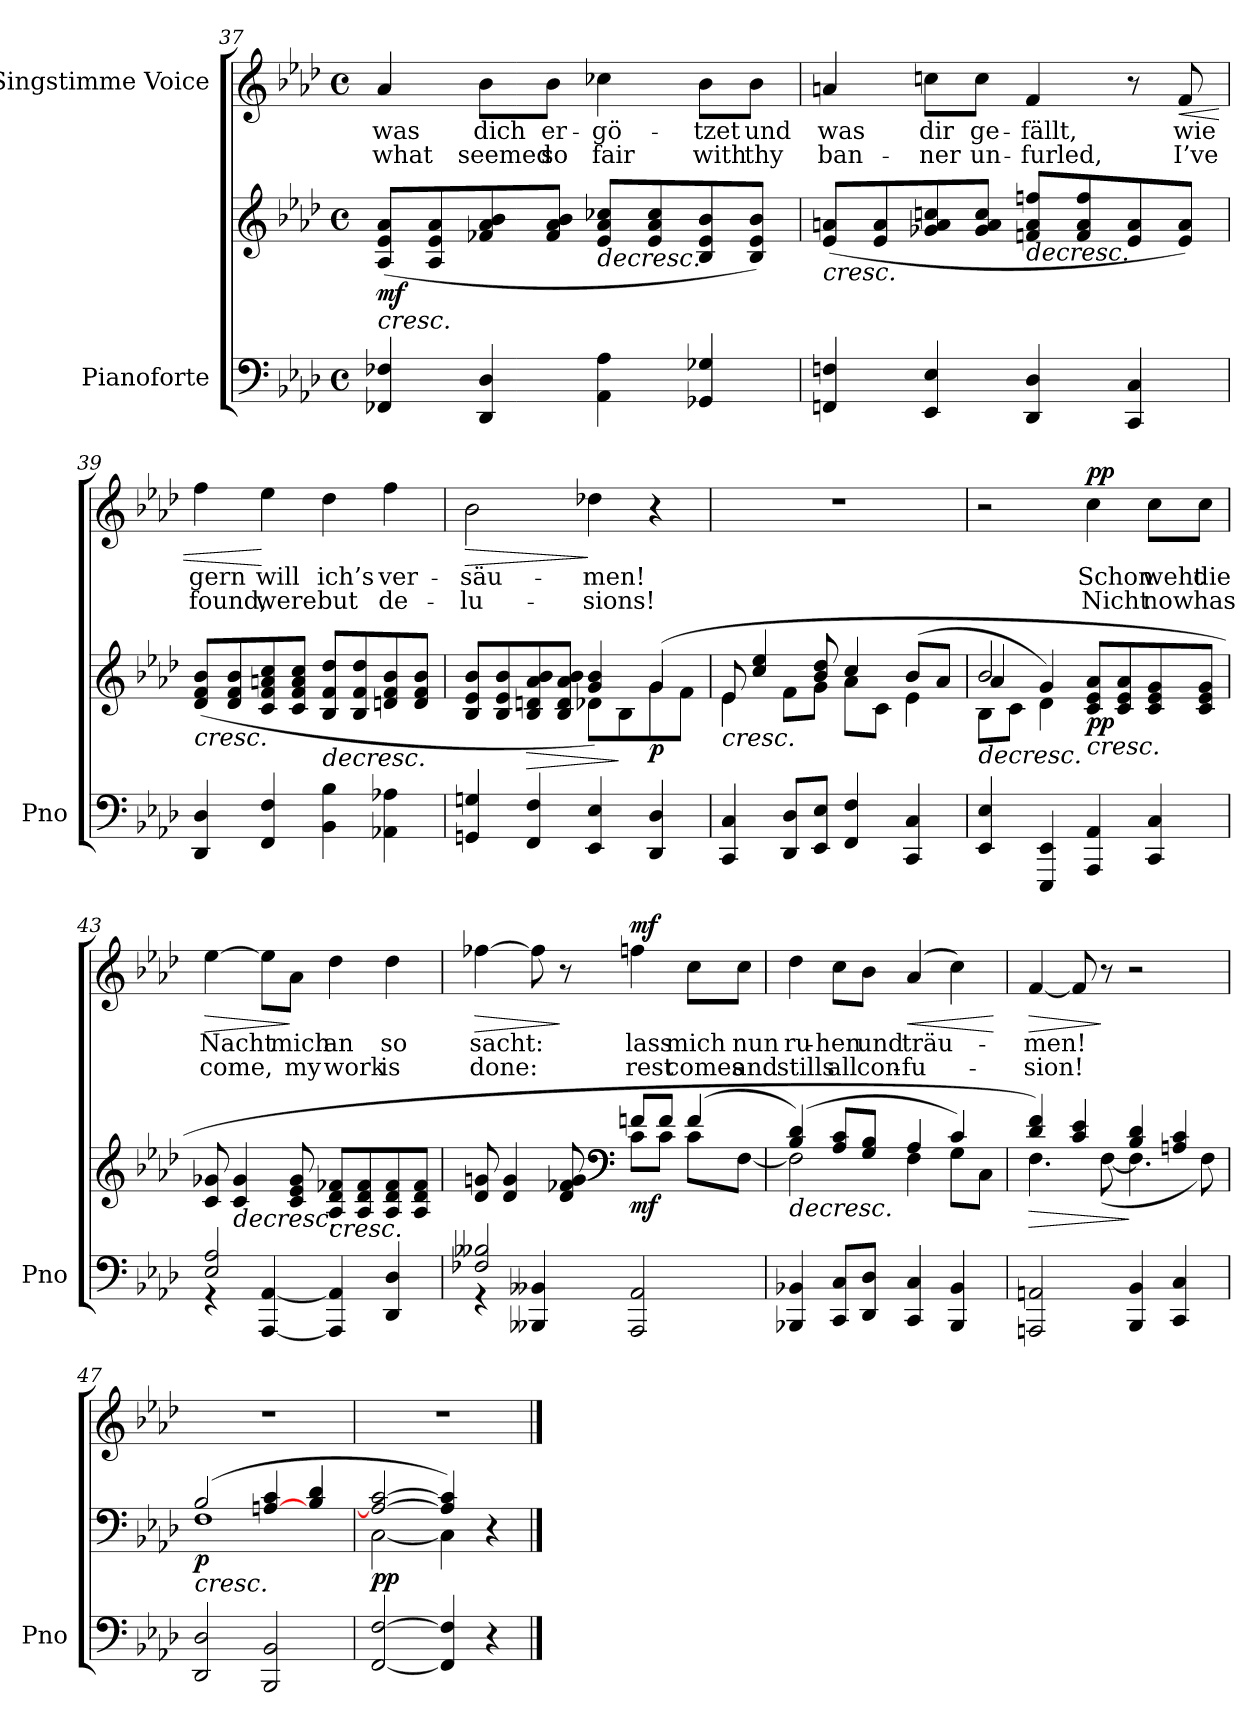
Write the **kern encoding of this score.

**kern	**kern	**dynam	**kern	**text	**text	**dynam
*part2	*part2	*part2	*part1	*part1	*part1	*part1
*staff3	*staff2	*staff2/3	*staff1	*staff1	*staff1	*staff1
*I"Pianoforte	*	*	*I"Singstimme Voice	*	*	*
*I'Pno	*	*	*	*	*	*
*clefF4	*clefG2	*	*clefG2	*	*	*
*k[b-e-a-d-]	*k[b-e-a-d-]	*	*k[b-e-a-d-]	*	*	*
*M4/4	*M4/4	*	*M4/4	*	*	*
*met(c)	*met(c)	*	*met(c)	*	*	*
=37	=37	=37	=37	=37	=37	=37
!	!	!LO:HP:b	!	!LO:LY:b	!LO:LY:b	!
!	!	!LO:DY:n=1:b	!	!	!	!
4FF-X/ 4F-X/	(>8A-/ 8e-/ 8a-/L	< mf	4a-/	was	what	.
.	8A-/ 8e-/ 8a-/	.	.	.	.	.
!	!	!	!	!LO:LY:b	!LO:LY:b	!
4DD-/ 4D-/	8f-X/ 8a-/ 8b-/	.	8b-\L	dich	seemed	.
!	!	!	!	!LO:LY:b	!LO:LY:b	!
.	8f-/ 8a-/ 8b-/J	.	8b-\J	er-	so	.
!	!	!LO:HP:b	!	!LO:LY:b	!LO:LY:b	!
4AA-\ 4A-\	8e-/ 8a-/ 8cc-X/L	>	4cc-X\	-gö-	fair	.
.	8e-/ 8a-/ 8cc-/	.	.	.	.	.
!	!	!	!	!LO:LY:b	!LO:LY:b	!
4GG-X/ 4G-X/	8B-/ 8e-/ 8b-/	.	8b-\L	-tzet	with	.
!	!	!	!	!LO:LY:b	!LO:LY:b	!
.	8B-/ 8e-/ 8b-/J)	.	8b-\J	und	thy	.
.	.	[	.	.	.	.
=38	=38	=38	=38	=38	=38	=38
!	!	!LO:HP:b	!	!LO:LY:b	!LO:LY:b	!
4FFn/ 4Fn/	(>8e-/ 8an/L	<	4an/	was	ban-	.
.	8e-/ 8a/	.	.	.	.	.
!	!	!	!	!LO:LY:b	!LO:LY:b	!
4EE-/ 4E-/	8g-X/ 8a/ 8ccn/	.	8ccn\L	dir	-ner	.
!	!	!	!	!LO:LY:b	!LO:LY:b	!
.	8g-/ 8a/ 8cc/J	]	8cc\J	ge-	un-	.
!	!	!LO:HP:b	!	!LO:LY:b	!LO:LY:b	!
4DD-/ 4D-/	8fn/ 8a/ 8ffn/L	>	4f/	-fällt,	-furled,	.
.	8f/ 8a/ 8ff/	.	.	.	.	.
4CC/ 4C/	8e-/ 8a/	.	8r	.	.	.
!	!	!	!	!LO:LY:b	!LO:LY:b	!LO:HP:b
.	8e-/ 8a/J)	.	8f/	wie	I’ve	<
.	.	[	.	.	.	.
!!LO:LB:g=z
=39	=39	=39	=39	=39	=39	=39
!	!	!LO:HP:b	!	!LO:LY:b	!LO:LY:b	!
4DD-/ 4D-/	(8d-/ 8f/ 8b-/L	<	4ff\	gern	found,	.
.	8d-/ 8f/ 8b-/	.	.	.	.	.
!	!	!	!	!LO:LY:b	!LO:LY:b	!
4FF/ 4F/	8c/ 8f/ 8an/ 8cc/	.	4ee-\	will	were	[
.	8c/ 8f/ 8a/ 8cc/J	.	.	.	.	.
!	!	!LO:HP:n=1:b	!	!LO:LY:b	!LO:LY:b	!
4BB-\ 4B-\	8B-/ 8f/ 8dd-/L	] >	4dd-\	ich’s	but	.
.	8B-/ 8f/ 8dd-/	.	.	.	.	.
!	!	!	!	!LO:LY:b	!LO:LY:b	!
4AA-X\ 4A-X\	8dn/ 8f/ 8b-/	.	4ff\	ver-	de-	.
.	8d/ 8f/ 8b-/J	.	.	.	.	.
.	.	[	.	.	.	.
!!LO:LB:g=z
=40	=40	=40	=40	=40	=40	=40
*	*^	*	*	*	*	*
!	!	!	!	!	!LO:LY:b	!LO:LY:b	!LO:HP:b
4GGn/ 4Gn/	8B-/ 8e-/ 8b-/L	2ryy	.	2b-\	-säu-	-lu-	>
.	8B-/ 8e-/ 8b-/	.	.	.	.	.	.
!	!	!	!LO:HP:b	!	!	!	!
4FF/ 4F/	8B-/ 8dn/ 8a-/ 8b-/	.	>	.	.	.	.
.	8B-/ 8d/ 8a-/ 8b-/J	.	.	.	.	.	.
!	!	!	!	!	!LO:LY:b	!LO:LY:b	!
4EE-/ 4E-/	4g/ 4b-/)	8d-X\L	.	4dd-X\	-men!	-sions!	]
.	.	8B-\	]	.	.	.	.
!	!	!	!LO:DY:b	!	!	!	!
4DD-/ 4D-/	(4g/	8g\	p	4r	.	.	.
.	.	8f\J	.	.	.	.	.
=41	=41	=41	=41	=41	=41	=41	=41
!	!	!	!LO:HP:b	!	!	!	!
4CC/ 4C/	8e-/	4e-\	<	1r	.	.	.
.	4cc/ 4ee-/	.	.	.	.	.	.
8DD-/ 8D-/L	.	8f\L	.	.	.	.	.
8EE-/ 8E-/J	8b-/ 8dd-/	8g\J	.	.	.	.	.
4FF/ 4F/	4cc/	8a-\L	]	.	.	.	.
.	.	(>8c\J	.	.	.	.	.
4CC/ 4C/	(8b-/L	4e-\	.	.	.	.	.
.	8a-/J	.	.	.	.	.	.
*	*v	*v	*	*	*	*	*
=42	=42	=42	=42	=42	=42	=42
!	!	!LO:HP:b	!	!	!	!
*	*^	*	*	*	*	*
*	*	*^	*	*	*	*	*
4EE-/ 4E-/	2b-/	8B-\L	4a-/	>	2r	.	.	.
.	.	8c\J	.	.	.	.	.	.
4EEE-/ 4EE-/	.	4d-\	4g/)	.	.	.	.	.
!	!	!	!	!LO:HP:n=1:b	!	!LO:LY:b	!LO:LY:b	!
!	!	!	!	!LO:DY:n=1:b	!	!	!	!LO:DY:a
4AAA-/ 4AA-/	8c/ 8e-/ 8a-/L	2ryy	2ryy	[ < pp	4cc\	Schon	Nicht	pp
.	8c/ 8e-/ 8a-/	.	.	.	.	.	.	.
!	!	!	!	!	!	!LO:LY:b	!LO:LY:b	!
4CC/ 4C/	8c/ 8e-/ 8g/	.	.	.	8cc\L	weht	now	.
!	!	!	!	!	!	!LO:LY:b	!LO:LY:b	!
.	8c/ 8e-/ 8g/J	.	.	.	8cc\J	die	has	.
*	*v	*v	*v	*	*	*	*	*
.	.	]	.	.	.	.
=43	=43	=43	=43	=43	=43	=43
*^	*	*	*	*	*	*
!	!	!	!	!	!LO:LY:b	!LO:LY:b	!LO:HP:b
2E-/ 2A-/	4r	8c/ 8g-X/	.	[4ee-\	Nacht	come,	>
!	!	!	!LO:HP:b	!	!	!	!
.	.	4c/ 4g-/	>	.	.	.	.
.	[<4AAA-/ [4AA-/	.	.	8ee-\L]	.	.	.
!	!	!	!	!	!LO:LY:b	!LO:LY:b	!
.	.	8c/ 8e-/ 8g-/	.	8a-\J	mich	my	]
!	!	!	!LO:HP:n=1:b	!	!LO:LY:b	!LO:LY:b	!
2ryy	4AAA-/] 4AA-/]	8A-/ 8d-/ 8f-X/L	[ <	4dd-\	an	work	.
.	.	8A-/ 8d-/ 8f-/	.	.	.	.	.
!	!	!	!	!	!LO:LY:b	!LO:LY:b	!
.	4DD-/ 4D-/	8A-/ 8d-/ 8f-/	.	4dd-\	so	is	.
.	.	8A-/ 8d-/ 8f-/J	.	.	.	.	.
*v	*v	*	*	*	*	*	*
.	.	]	.	.	.	.
!!LO:PB:g=z
=44	=44	=44	=44	=44	=44	=44
*^	*^	*	*	*	*	*
!	!	!	!	!	!	!LO:LY:b	!LO:LY:b	!LO:HP:b
2F-X/ 2B--X/	4r	8d-/ 8gn/	2ryy	.	[4ff-X\	sacht:	done:	>
.	.	4d-/ 4g/	.	.	.	.	.	.
.	4BBB--X/ 4BB--X/	.	.	.	8ff-\]	.	.	.
.	.	8d-/ 8f-X/ 8g/	.	.	8r	.	.	]
*	*	*clefF4	*	*	*	*	*	*
!	!	!	!	!LO:DY:b	!	!LO:LY:b	!LO:LY:b	!LO:DY:a
2ryy	2AAA-/ 2AA-/	8fn/L	8c\L	mf	4ffn\	lass	rest	mf
.	.	8f/J	8c\J	.	.	.	.	.
!	!	!	!	!	!	!LO:LY:b	!LO:LY:b	!
.	.	(4f/	8c\L	.	8cc\L	mich	comes	.
!	!	!	!	!	!	!LO:LY:b	!LO:LY:b	!
.	.	.	[8F\J	.	8cc\J	nun	and	.
*v	*v	*	*	*	*	*	*	*
=45	=45	=45	=45	=45	=45	=45	=45
!	!	!	!LO:HP:b	!	!LO:LY:b	!LO:LY:b	!
4BBB-X/ 4BB-X/	(4B-/ 4d-/)	2F\]	>	4dd-\	ru-	stills	.
!	!	!	!	!	!LO:LY:b	!LO:LY:b	!
8CC/ 8C/L	8A-/ 8c/L	.	.	8cc\L	-hen	all	.
!	!	!	!	!	!LO:LY:b	!LO:LY:b	!
8DD-/ 8D-/J	8G/ 8B-/J	.	.	8b-\J	und	con-	.
!	!	!	!	!	!LO:LY:b	!LO:LY:b	!LO:HP:b
4CC/ 4C/	4A-/	4F\	[	(4a-/	träu-	-fu-	<
4BBB-/ 4BB-/)	4c/)	8G\L	.	4cc\)	.	.	.
.	.	(>(>8C\J	.	.	.	.	.
*	*v	*v	*	*	*	*	*
.	.	.	.	.	.	[
=46	=46	=46	=46	=46	=46	=46
!	!	!LO:HP:b	!	!LO:LY:b	!LO:LY:b	!LO:HP:b
*	*^	*	*	*	*	*
2AAAn/ 2AAn/	4d-/ 4f/)	4.F\	>	[4f/	-men!	-sion!	>
.	4c/ 4e-/	.	.	8f/]	.	.	.
.	.	(>[8F\	.	8r	.	.	]
4BBB-/ 4BB-/	(4B-/ 4d-/	4.F\]	]	2r	.	.	.
4CC/ 4C/)	4An/ 4c/	.	.	.	.	.	.
.	.	8F\)	.	.	.	.	.
=47	=47	=47	=47	=47	=47	=47	=47
!	!	!	!LO:HP:b	!	!	!	!
!	!	!	!LO:DY:n=1:b	!	!	!	!
2DD-/ 2D-/	(2B-/	1F	< p	1r	.	.	.
2BBB-/ 2BB-/	[<4An/ 4c/	.	.	.	.	.	.
.	4B-/ 4d-/	.	]	.	.	.	.
=48	=48	=48	=48	=48	=48	=48	=48
!	!	!	!LO:DY:b	!	!	!	!
[2FF/ [2F/	2A/_ [2c/	[2C\	pp	1r	.	.	.
4FF/] 4F/]	4A/] 4c/])	4C\]	.	.	.	.	.
4r	4r	4ryy	[	.	.	.	.
*	*v	*v	*	*	*	*	*
==	==	==	==	==	==	==
*-	*-	*-	*-	*-	*-	*-
